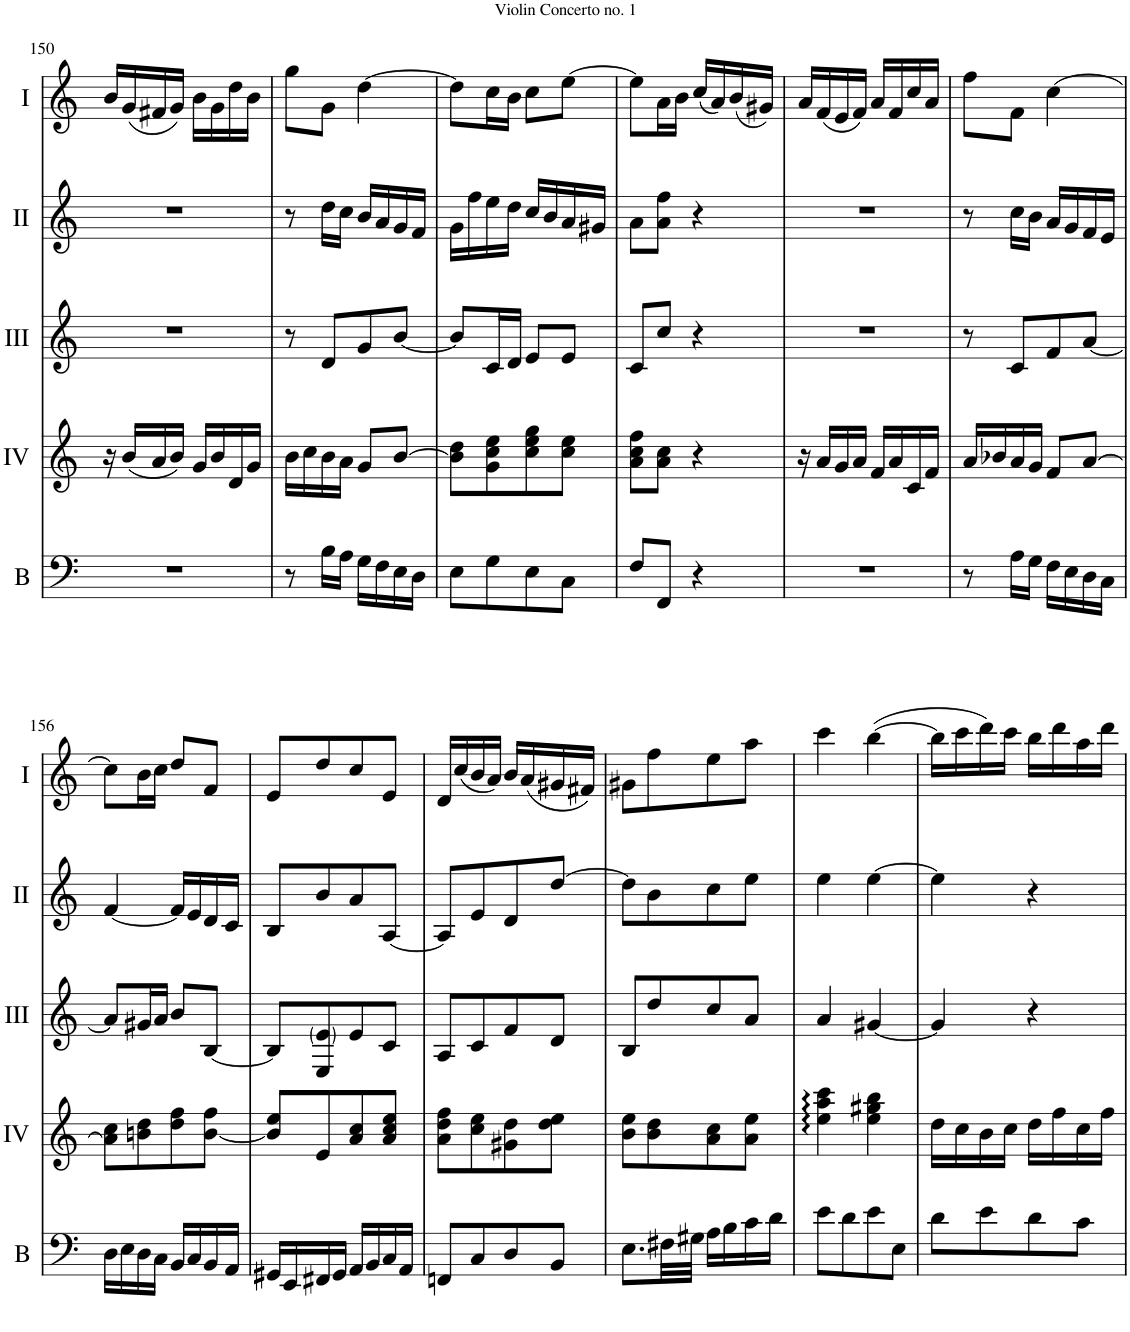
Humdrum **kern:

**kern	**kern	**kern	**kern	**kern
*part5	*part4	*part3	*part2	*part1
*staff5	*staff4	*staff3	*staff2	*staff1
*I"Bass	*I"Acc. 4	*I"Acc. 3	*I"Acc. 2	*I"Acc. 1
*I'B	*	*	*	*
!!LO:PB:g=z
*clefF4	*clefG2	*clefG2	*clefG2	*clefG2
*Trd7c12	*Trd7c12	*	*	*
*k[]	*k[]	*k[]	*k[]	*k[]
*M2/4	*M2/4	*M2/4	*M2/4	*M2/4
=150	=150	=150	=150	=150
2r	16r	2r	2r	16b/LL
.	(16b/LL	.	.	(16g/
.	16a/	.	.	16f#X/
.	16b/JJ)	.	.	16g/JJ)
.	16g/LL	.	.	16b\LL
.	16b/	.	.	16g\
.	16d/	.	.	16dd\
.	16g/JJ	.	.	16b\JJ
=151	=151	=151	=151	=151
8r	16b\LL	8r	8r	8gg\L
.	16cc\	.	.	.
16B\LL	16b\	8d/L	16dd\LL	8g\J
16A\JJ	16a\JJ	.	16cc\JJ	.
16G\LL	8g/L	8g/	16b/LL	[4dd\
16F\	.	.	16a/	.
16E\	[8b/J	[8b/J	16g/	.
16D\JJ	.	.	16f/JJ	.
=152	=152	=152	=152	=152
8E\L	8b\] 8dd\L	8b/L]	16g\LL	8dd\L]
.	.	.	16ff\	.
8G\	8g\ 8cc\ 8ee\	16c/L	16ee\	16cc\L
.	.	16d/JJ	16dd\JJ	16b\JJ
8E\	8cc\ 8ee\ 8gg\	8e/L	16cc/LL	8cc\L
.	.	.	16b/	.
8C\J	8cc\ 8ee\J	8e/J	16a/	[8ee\J
.	.	.	16g#X/JJ	.
=153	=153	=153	=153	=153
8F/L	8a\ 8cc\ 8ff\L	8c/L	8a\L	8ee\L]
8FF/J	8a\ 8cc\J	8cc/J	8a\ 8ff\J	16a\L
.	.	.	.	16b\JJ
4r	4r	4r	4r	(16cc/LL
.	.	.	.	16a/)
.	.	.	.	(16b/
.	.	.	.	16g#X/JJ)
=154	=154	=154	=154	=154
2r	16r	2r	2r	16a/LL
.	16a/LL	.	.	(16f/
.	16g/	.	.	16e/
.	16a/JJ	.	.	16f/JJ)
.	16f/LL	.	.	16a/LL
.	16a/	.	.	16f/
.	16c/	.	.	16cc/
.	16f/JJ	.	.	16a/JJ
=155	=155	=155	=155	=155
8r	16a/LL	8r	8r	8ff\L
.	16b-X/	.	.	.
16A\LL	16a/	8c/L	16cc\LL	8f\J
16G\JJ	16g/JJ	.	16b\JJ	.
16F\LL	8f/L	8f/	16a/LL	[4cc\
16E\	.	.	16g/	.
16D\	[8a/J	[8a/J	16f/	.
16C\JJ	.	.	16e/JJ	.
!!LO:LB:g=z
=156	=156	=156	=156	=156
16D\LL	8a\] 8cc\L	8a/L]	[4f/	8cc\L]
16E\	.	.	.	.
16D\	8bn\ 8dd\	16g#X/L	.	16b\L
16C\JJ	.	16a/JJ	.	16cc\JJ
16BB/LL	8dd\ 8ff\	8b/L	16f/LL]	8dd/L
16C/	.	.	16e/	.
16BB/	[8b\ 8ff\J	[8B/J	16d/	8f/J
16AA/JJ	.	.	16c/JJ	.
=157	=157	=157	=157	=157
16GG#X/LL	8b/] 8ee/L	8B/L]	8B/L	8e/L
16EE/	.	.	.	.
16FF#X/	8e/	8E/ 8e/	8b/	8dd/
16GG#/JJ	.	.	.	.
16AA/LL	8a/ 8cc/	8e/	8a/	8cc/
16BB/	.	.	.	.
16C/	8a/ 8cc/ 8ee/J	8c/J	[8A/J	8e/J
16AA/JJ	.	.	.	.
=158	=158	=158	=158	=158
8FFn/L	8a\ 8dd\ 8ff\L	8A/L	8A/L]	16d/LL
.	.	.	.	(16cc/
8C/	8cc\ 8ee\	8c/	8e/	16b/
.	.	.	.	16a/JJ)
8D/	8g#X\ 8dd\	8f/	8d/	16b/LL
.	.	.	.	(16a/
8BB/J	8dd\ 8ee\J	8d/J	[8dd/J	16g#X/
.	.	.	.	16f#X/JJ)
=159	=159	=159	=159	=159
8.E\L	8b\ 8ee\L	8B/L	8dd\L]	8g#X\L
.	8b\ 8dd\	8dd/	8b\	8ff\
32F#X\LL	.	.	.	.
32G#X\JJJ	.	.	.	.
16A\LL	8a\ 8cc\	8cc/	8cc\	8ee\
16B\	.	.	.	.
16c\	8a\ 8ee\J	8a/J	8ee\J	8aa\J
16d\JJ	.	.	.	.
=160	=160	=160	=160	=160
8e\L	4ee\: 4aa\: 4ccc\:	4a/	4ee\	4ccc\
8d\	.	.	.	.
8e\	4ee\ 4gg#X\ 4bb\	[4g#X/	[4ee\	([4bb\
8E\J	.	.	.	.
=161	=161	=161	=161	=161
8d\L	16dd\LL	4g#/]	4ee\]	16bb\LL]
.	16cc\	.	.	16ccc\
8e\	16b\	.	.	16ddd\)
.	16cc\JJ	.	.	16ccc\JJ
8d\	16dd\LL	4r	4r	16bb\LL
.	16ff\	.	.	16ddd\
8c\J	16cc\	.	.	16aa\
.	16ff\JJ	.	.	16ddd\JJ
=	=	=	=	=
*-	*-	*-	*-	*-
